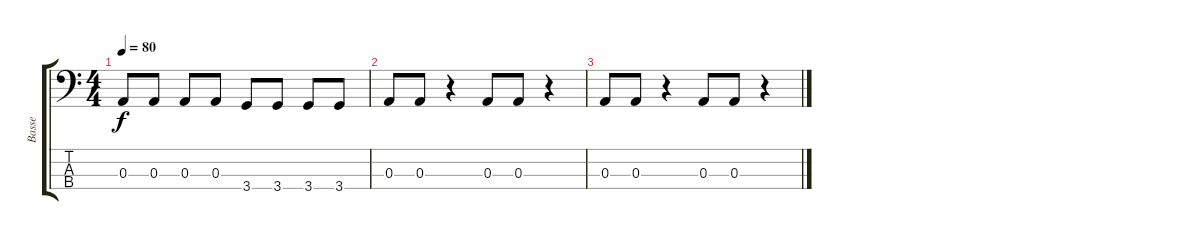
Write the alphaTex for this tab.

\track ("Basse" "Basse") {instrument electricbassfinger}
\staff {score tabs}
\tuning (G2 D2 A1 E1) {hide}
\ts (4 4)
\tempo 80
\clef f4
\ks c
0.3.8{dy f} 0.3.8 0.3.8 0.3.8 3.4.8 3.4.8 3.4.8 3.4.8 |
0.3.8 0.3.8 r.4 0.3.8 0.3.8 r.4 |
0.3.8 0.3.8 r.4 0.3.8 0.3.8 r.4
